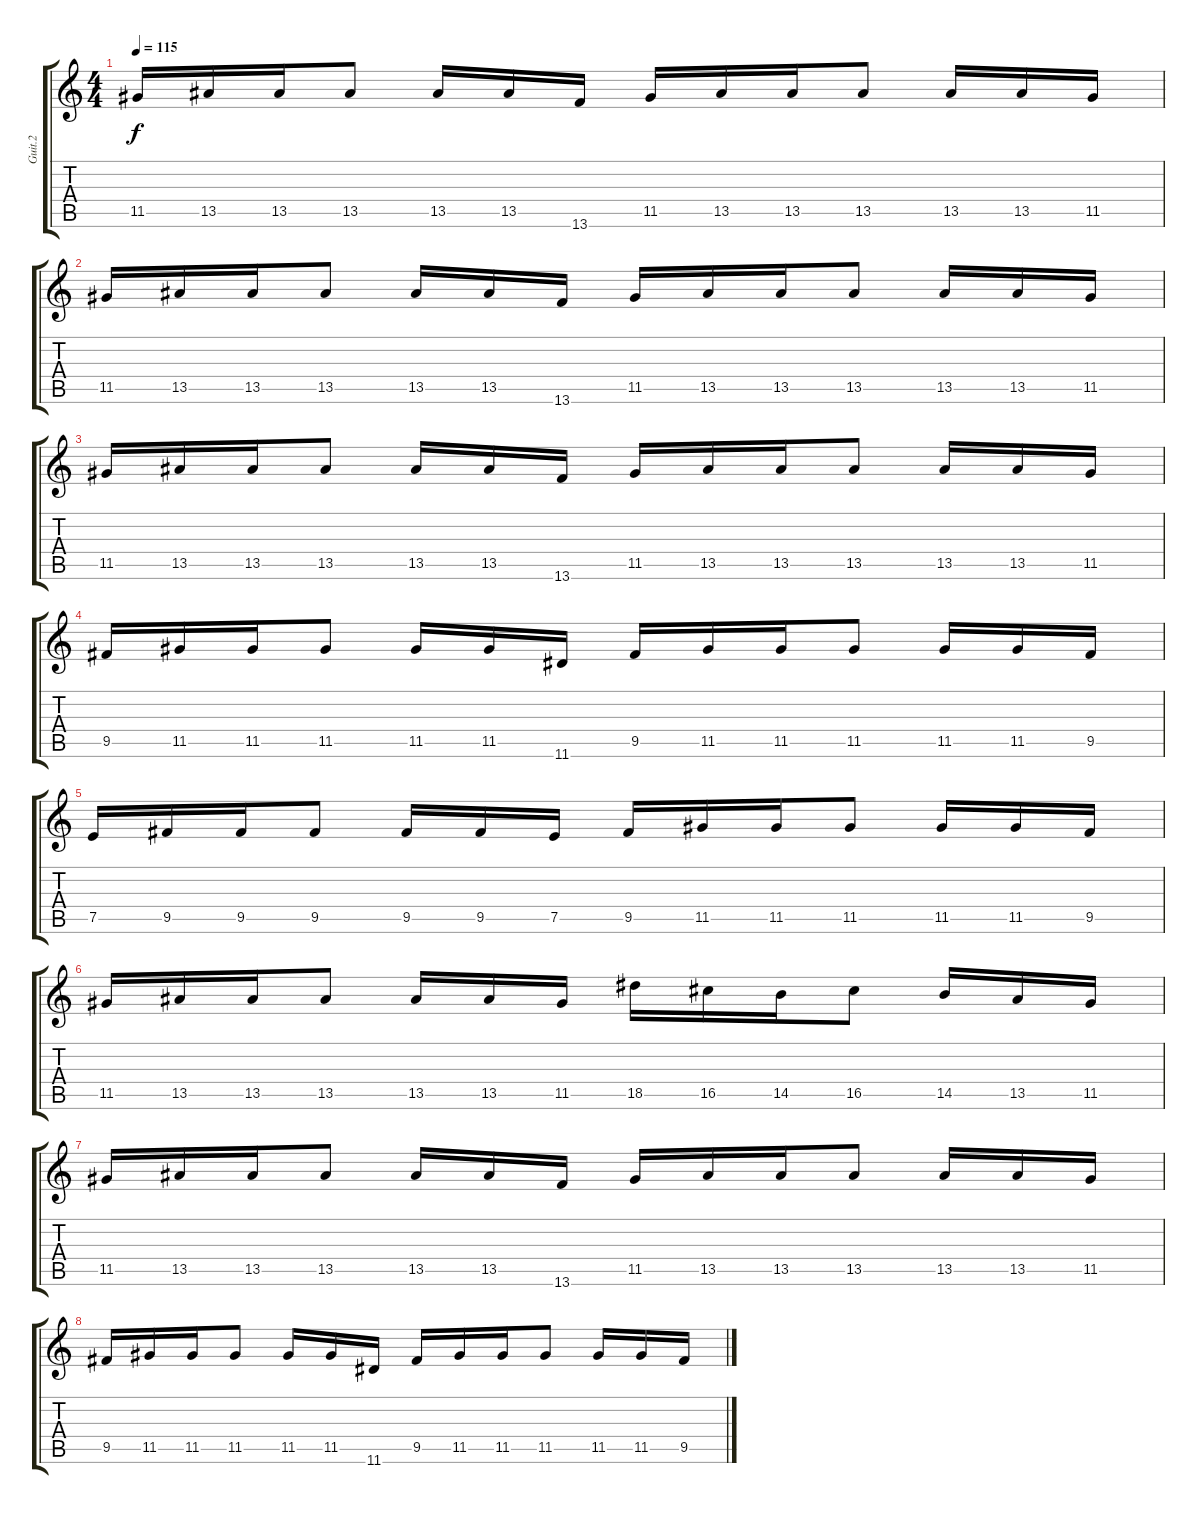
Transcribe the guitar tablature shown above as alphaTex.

\track ("Guit.2" "Guit.2") {instrument distortionguitar}
\staff {score tabs}
\tuning (E4 B3 G3 D3 A2 E2) {hide}
\ts (4 4)
\tempo 115
\clef g2
\ks c
11.5.16{dy f volume 13} 13.5.16 13.5.16 13.5.8 13.5.16 13.5.16 13.6.16 11.5.16 13.5.16 13.5.16 13.5.8 13.5.16 13.5.16 11.5.16 |
11.5.16 13.5.16 13.5.16 13.5.8 13.5.16 13.5.16 13.6.16 11.5.16 13.5.16 13.5.16 13.5.8 13.5.16 13.5.16 11.5.16 |
11.5.16 13.5.16 13.5.16 13.5.8 13.5.16 13.5.16 13.6.16 11.5.16 13.5.16 13.5.16 13.5.8 13.5.16 13.5.16 11.5.16 |
9.5.16 11.5.16 11.5.16 11.5.8 11.5.16 11.5.16 11.6.16 9.5.16 11.5.16 11.5.16 11.5.8 11.5.16 11.5.16 9.5.16 |
7.5.16 9.5.16 9.5.16 9.5.8 9.5.16 9.5.16 7.5.16 9.5.16 11.5.16 11.5.16 11.5.8 11.5.16 11.5.16 9.5.16 |
11.5.16 13.5.16 13.5.16 13.5.8 13.5.16 13.5.16 11.5.16 18.5.16 16.5.16 14.5.16 16.5.8 14.5.16 13.5.16 11.5.16 |
11.5.16 13.5.16 13.5.16 13.5.8 13.5.16 13.5.16 13.6.16 11.5.16 13.5.16 13.5.16 13.5.8 13.5.16 13.5.16 11.5.16 |
9.5.16 11.5.16 11.5.16 11.5.8 11.5.16 11.5.16 11.6.16 9.5.16 11.5.16 11.5.16 11.5.8 11.5.16 11.5.16 9.5.16
